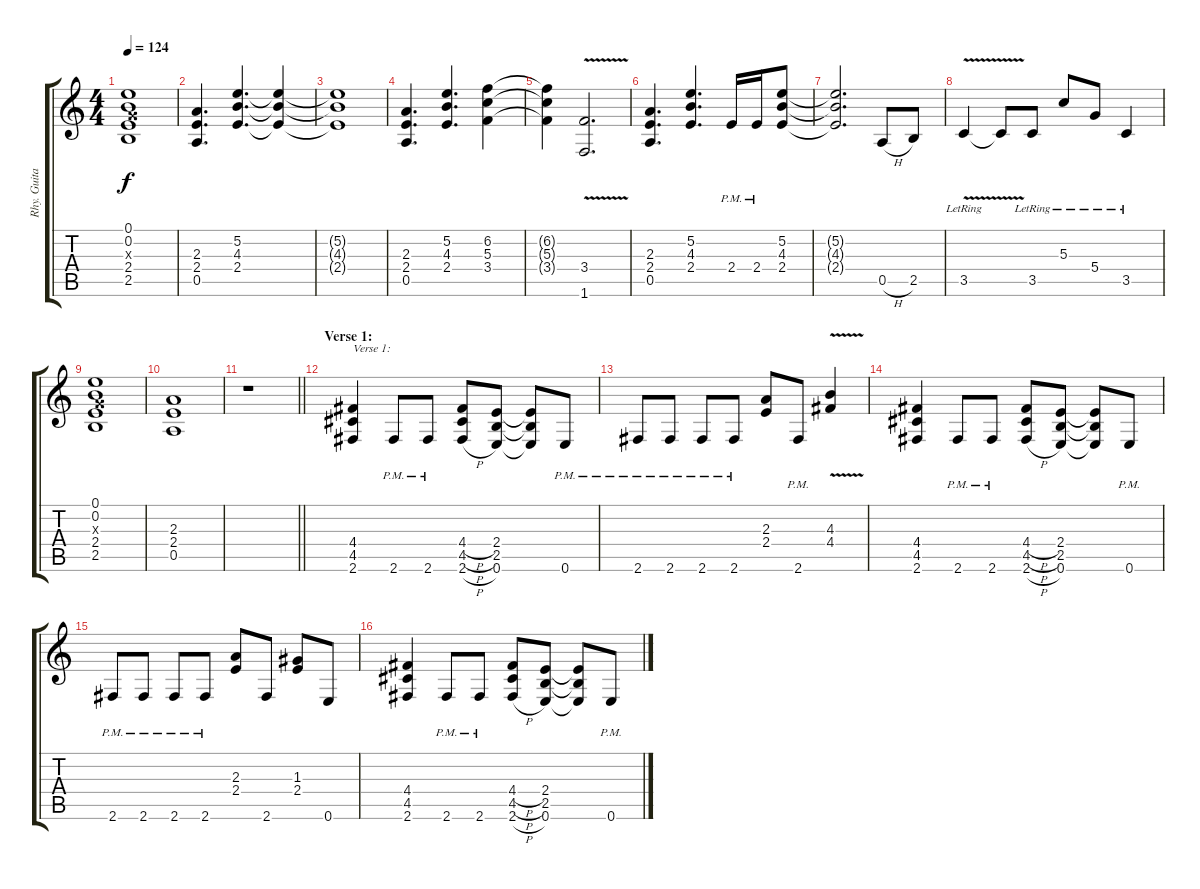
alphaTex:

\track ("Rhy. Guitar 2" "Rhy. Guita") {instrument distortionguitar}
\staff {score tabs}
\tuning (E4 B3 G3 D3 A2 E2) {hide}
\ts (4 4)
\tempo 124
\clef g2
\ks c
(0.1 0.2 0.3{x} 2.4 2.5).1{dy f} |
(2.3 2.4 0.5).4{d} (5.2 4.3 2.4).4{d} (5.2{t} 4.3{t} 2.4{t}).4 |
(5.2{t} 4.3{t} 2.4{t}).1 |
(2.3 2.4 0.5).4{d} (5.2 4.3 2.4).4{d} (6.2 5.3 3.4).4 |
(6.2{t} 5.3{t} 3.4{t}).4 (3.4{v} 1.6{v}).2{d} |
(2.3 2.4 0.5).4{d} (5.2 4.3 2.4).4{d} 2.4{pm}.16 2.4{pm}.16 (5.2 4.3 2.4).8 |
(5.2{t} 4.3{t} 2.4{t}).2{d} 0.5{h}.8 2.5.8 |
3.5{v lr}.4 3.5{t}.8 3.5{lr}.8 5.3{lr}.8 5.4{lr}.8 3.5{lr}.4 |
(0.1 0.2 0.3{x} 2.4 2.5).1 |
(2.3 2.4 0.5).1 |
\barLineRight lightlight
r.1 |
\section ("" "Verse 1:")
(4.4 4.5 2.6).4{txt "Verse 1:"} 2.6{pm}.8 2.6{pm}.8 (4.4{h} 4.5{h} 2.6{h}).8 (2.4 2.5 0.6).8 (2.4{t} 2.5{t} 0.6{t}).8 0.6{pm}.8 |
2.6{pm}.8 2.6{pm}.8 2.6{pm}.8 2.6{pm}.8 (2.3 2.4).8 2.6{pm}.8 (4.3{v} 4.4).4 |
(4.4 4.5 2.6).4 2.6{pm}.8 2.6{pm}.8 (4.4{h} 4.5{h} 2.6{h}).8 (2.4 2.5 0.6).8 (2.4{t} 2.5{t} 0.6{t}).8 0.6{pm}.8 |
2.6{pm}.8 2.6{pm}.8 2.6{pm}.8 2.6{pm}.8 (2.3 2.4).8 2.6.8 (1.3 2.4).8 0.6.8 |
(4.4 4.5 2.6).4 2.6{pm}.8 2.6{pm}.8 (4.4{h} 4.5{h} 2.6{h}).8 (2.4 2.5 0.6).8 (2.4{t} 2.5{t} 0.6{t}).8 0.6{pm}.8
